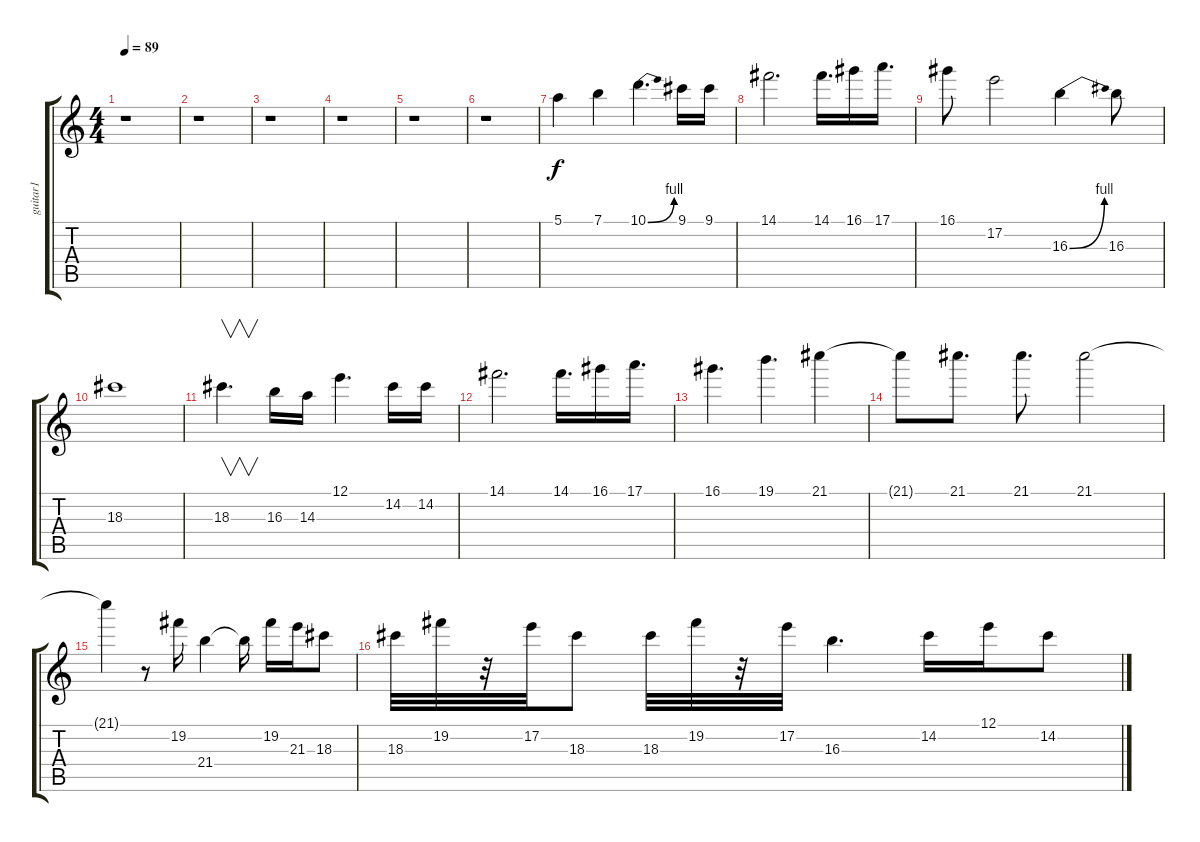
\track ("guitar1" "guitar1") {instrument distortionguitar}
\staff {score tabs}
\tuning (E4 B3 G3 D3 A2 E2) {hide}
\ts (4 4)
\tempo 89
\clef g2
\ks c
r.1{dy f} |
r.1 |
r.1 |
r.1 |
r.1 |
r.1 |
5.1.4{volume 16} 7.1.4 10.1{be (bend 0 0 60 4)}.4{d} 9.1.16 9.1.16 |
14.1.2{d} 14.1.16{d} 16.1.16 17.1.16{d} |
16.1.8 17.2.2 16.3{be (bend 0 0 60 4)}.4 16.3.8 |
18.3.1 |
18.3.4{v d} 16.3.16 14.3.16 12.1.4{d} 14.2.16 14.2.16 |
14.1.2{d} 14.1.16{d} 16.1.16 17.1.16{d} |
16.1.4{d} 19.1.4{d} 21.1.4 |
21.1{t}.8 21.1.8{d} 21.1.8{d} 21.1.2 |
21.1{t}.4 r.8 19.2.16{volume 14} 21.4.4{volume 14} 21.4{t}.16 19.2.16{volume 13} 21.3.16{volume 13} 18.3.8{volume 12} |
18.3.32{volume 12} 19.2.32{volume 12} r.32 17.2.32{volume 11} 18.3.8{volume 11} 18.3.32{volume 11} 19.2.32{volume 10} r.32 17.2.32{volume 10} 16.3.4{d volume 10} 14.2.16{volume 9} 12.1.16{volume 8} 14.2.8{volume 8}
